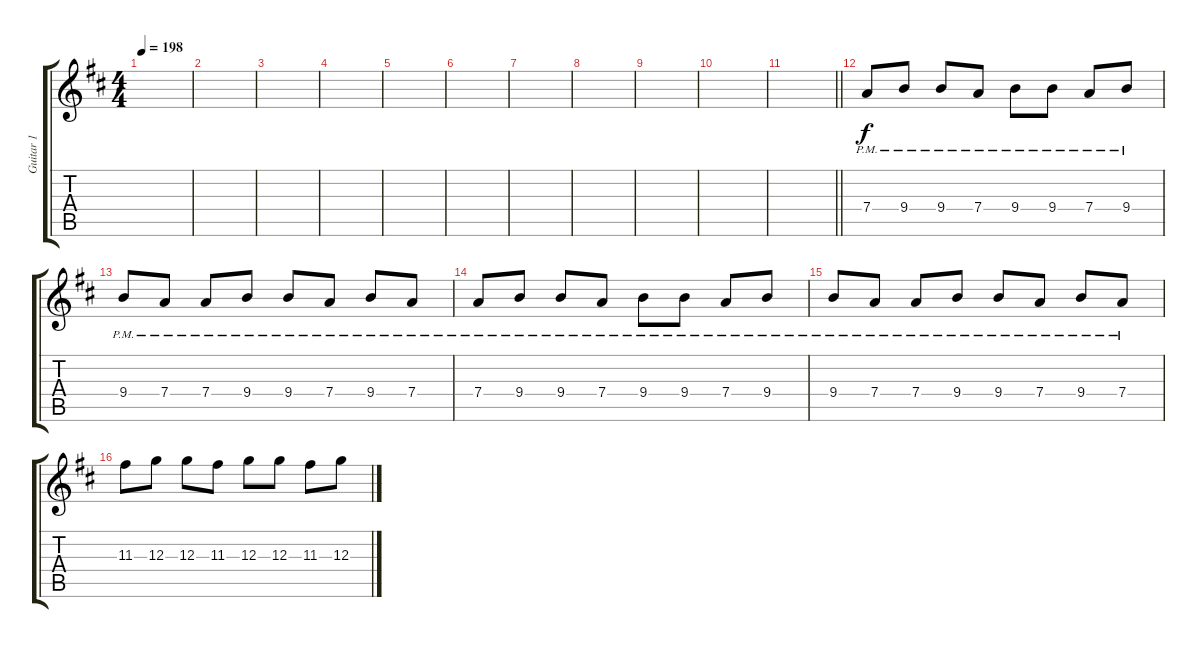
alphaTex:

\track ("Guitar 1" "Guitar 1") {instrument distortionguitar}
\staff {score tabs}
\tuning (E4 B3 G3 D3 A2 E2) {hide}
\ts (4 4)
\tempo 198
\clef g2
\ks bminor
|
|
|
|
|
|
|
|
|
|
\barLineRight lightlight
|
7.4{pm}.8 9.4{pm}.8 9.4{pm}.8 7.4{pm}.8 9.4{pm}.8 9.4{pm}.8 7.4{pm}.8 9.4{pm}.8 |
9.4{pm}.8 7.4{pm}.8 7.4{pm}.8 9.4{pm}.8 9.4{pm}.8 7.4{pm}.8 9.4{pm}.8 7.4{pm}.8 |
7.4{pm}.8 9.4{pm}.8 9.4{pm}.8 7.4{pm}.8 9.4{pm}.8 9.4{pm}.8 7.4{pm}.8 9.4{pm}.8 |
9.4{pm}.8 7.4{pm}.8 7.4{pm}.8 9.4{pm}.8 9.4{pm}.8 7.4{pm}.8 9.4{pm}.8 7.4{pm}.8 |
11.3.8 12.3.8 12.3.8 11.3.8 12.3.8 12.3.8 11.3.8 12.3.8
